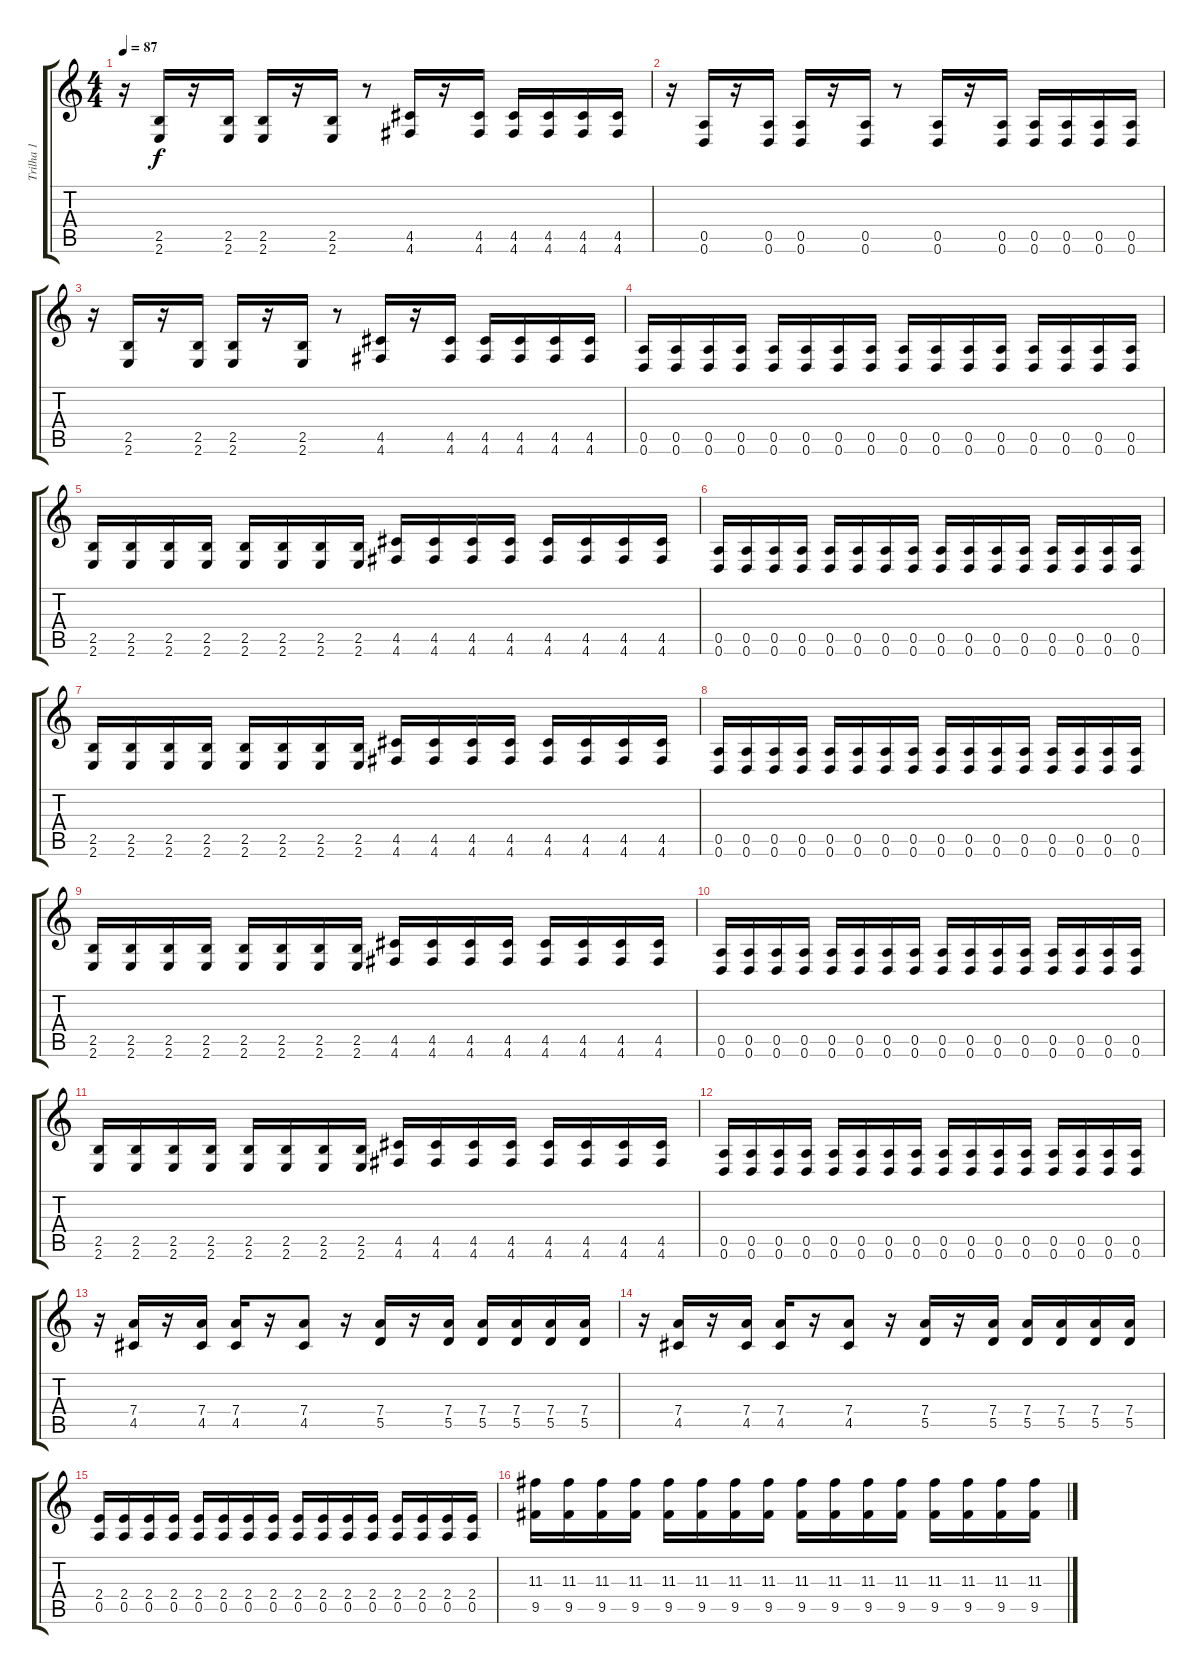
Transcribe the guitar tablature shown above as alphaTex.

\track ("Trilha 1" "Trilha 1") {instrument distortionguitar}
\staff {score tabs}
\tuning (E4 B3 G3 D3 A2 D2) {hide}
\ts (4 4)
\tempo 87
\clef g2
\ks c
r.16{dy f} (2.5 2.6).16 r.16 (2.5 2.6).16 (2.5 2.6).16 r.16 (2.5 2.6).16 r.8 (4.5 4.6).16 r.16 (4.5 4.6).16 (4.5 4.6).16 (4.5 4.6).16 (4.5 4.6).16 (4.5 4.6).16 |
r.16 (0.5 0.6).16 r.16 (0.5 0.6).16 (0.5 0.6).16 r.16 (0.5 0.6).16 r.8 (0.5 0.6).16 r.16 (0.5 0.6).16 (0.5 0.6).16 (0.5 0.6).16 (0.5 0.6).16 (0.5 0.6).16 |
r.16 (2.5 2.6).16 r.16 (2.5 2.6).16 (2.5 2.6).16 r.16 (2.5 2.6).16 r.8 (4.5 4.6).16 r.16 (4.5 4.6).16 (4.5 4.6).16 (4.5 4.6).16 (4.5 4.6).16 (4.5 4.6).16 |
(0.5 0.6).16 (0.5 0.6).16 (0.5 0.6).16 (0.5 0.6).16 (0.5 0.6).16 (0.5 0.6).16 (0.5 0.6).16 (0.5 0.6).16 (0.5 0.6).16 (0.5 0.6).16 (0.5 0.6).16 (0.5 0.6).16 (0.5 0.6).16 (0.5 0.6).16 (0.5 0.6).16 (0.5 0.6).16 |
(2.5 2.6).16 (2.5 2.6).16 (2.5 2.6).16 (2.5 2.6).16 (2.5 2.6).16 (2.5 2.6).16 (2.5 2.6).16 (2.5 2.6).16 (4.5 4.6).16 (4.5 4.6).16 (4.5 4.6).16 (4.5 4.6).16 (4.5 4.6).16 (4.5 4.6).16 (4.5 4.6).16 (4.5 4.6).16 |
(0.5 0.6).16 (0.5 0.6).16 (0.5 0.6).16 (0.5 0.6).16 (0.5 0.6).16 (0.5 0.6).16 (0.5 0.6).16 (0.5 0.6).16 (0.5 0.6).16 (0.5 0.6).16 (0.5 0.6).16 (0.5 0.6).16 (0.5 0.6).16 (0.5 0.6).16 (0.5 0.6).16 (0.5 0.6).16 |
(2.5 2.6).16 (2.5 2.6).16 (2.5 2.6).16 (2.5 2.6).16 (2.5 2.6).16 (2.5 2.6).16 (2.5 2.6).16 (2.5 2.6).16 (4.5 4.6).16 (4.5 4.6).16 (4.5 4.6).16 (4.5 4.6).16 (4.5 4.6).16 (4.5 4.6).16 (4.5 4.6).16 (4.5 4.6).16 |
(0.5 0.6).16 (0.5 0.6).16 (0.5 0.6).16 (0.5 0.6).16 (0.5 0.6).16 (0.5 0.6).16 (0.5 0.6).16 (0.5 0.6).16 (0.5 0.6).16 (0.5 0.6).16 (0.5 0.6).16 (0.5 0.6).16 (0.5 0.6).16 (0.5 0.6).16 (0.5 0.6).16 (0.5 0.6).16 |
(2.5 2.6).16 (2.5 2.6).16 (2.5 2.6).16 (2.5 2.6).16 (2.5 2.6).16 (2.5 2.6).16 (2.5 2.6).16 (2.5 2.6).16 (4.5 4.6).16 (4.5 4.6).16 (4.5 4.6).16 (4.5 4.6).16 (4.5 4.6).16 (4.5 4.6).16 (4.5 4.6).16 (4.5 4.6).16 |
(0.5 0.6).16 (0.5 0.6).16 (0.5 0.6).16 (0.5 0.6).16 (0.5 0.6).16 (0.5 0.6).16 (0.5 0.6).16 (0.5 0.6).16 (0.5 0.6).16 (0.5 0.6).16 (0.5 0.6).16 (0.5 0.6).16 (0.5 0.6).16 (0.5 0.6).16 (0.5 0.6).16 (0.5 0.6).16 |
(2.5 2.6).16 (2.5 2.6).16 (2.5 2.6).16 (2.5 2.6).16 (2.5 2.6).16 (2.5 2.6).16 (2.5 2.6).16 (2.5 2.6).16 (4.5 4.6).16 (4.5 4.6).16 (4.5 4.6).16 (4.5 4.6).16 (4.5 4.6).16 (4.5 4.6).16 (4.5 4.6).16 (4.5 4.6).16 |
(0.5 0.6).16 (0.5 0.6).16 (0.5 0.6).16 (0.5 0.6).16 (0.5 0.6).16 (0.5 0.6).16 (0.5 0.6).16 (0.5 0.6).16 (0.5 0.6).16 (0.5 0.6).16 (0.5 0.6).16 (0.5 0.6).16 (0.5 0.6).16 (0.5 0.6).16 (0.5 0.6).16 (0.5 0.6).16 |
r.16 (7.4 4.5).16 r.16 (7.4 4.5).16 (7.4 4.5).16 r.16 (7.4 4.5).8 r.16 (7.4 5.5).16 r.16 (7.4 5.5).16 (7.4 5.5).16 (7.4 5.5).16 (7.4 5.5).16 (7.4 5.5).16 |
r.16 (7.4 4.5).16 r.16 (7.4 4.5).16 (7.4 4.5).16 r.16 (7.4 4.5).8 r.16 (7.4 5.5).16 r.16 (7.4 5.5).16 (7.4 5.5).16 (7.4 5.5).16 (7.4 5.5).16 (7.4 5.5).16 |
(2.4 0.5).16 (2.4 0.5).16 (2.4 0.5).16 (2.4 0.5).16 (2.4 0.5).16 (2.4 0.5).16 (2.4 0.5).16 (2.4 0.5).16 (2.4 0.5).16 (2.4 0.5).16 (2.4 0.5).16 (2.4 0.5).16 (2.4 0.5).16 (2.4 0.5).16 (2.4 0.5).16 (2.4 0.5).16 |
(11.3 9.5).16 (11.3 9.5).16 (11.3 9.5).16 (11.3 9.5).16 (11.3 9.5).16 (11.3 9.5).16 (11.3 9.5).16 (11.3 9.5).16 (11.3 9.5).16 (11.3 9.5).16 (11.3 9.5).16 (11.3 9.5).16 (11.3 9.5).16 (11.3 9.5).16 (11.3 9.5).16 (11.3 9.5).16
